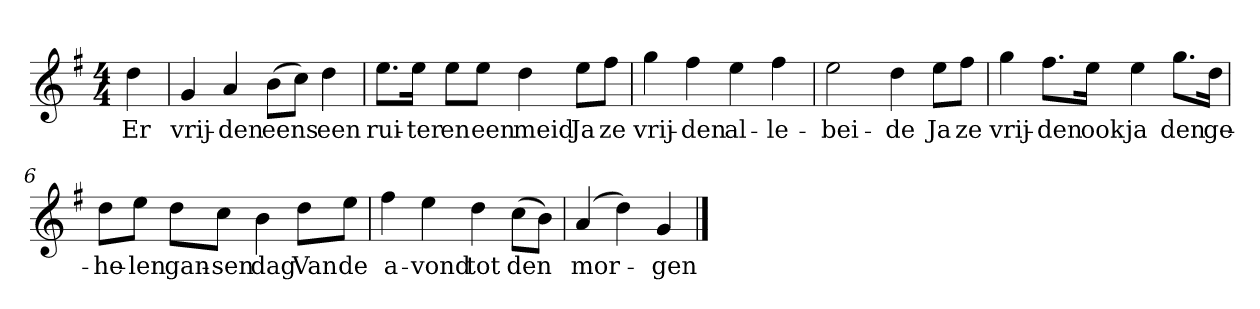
**kern	**text
*part1	*part1
*staff1	*staff1
*clefG2	*
*k[f#]	*
*G:	*
*M4/4	*
*MM120	*
=	=
4dd	Er
=1	=1
4g	vrij-
4a	-den
(8b\L	eens
8cc\J)	.
4dd	een
=2	=2
8.ee\L	rui-
16ee\Jk	-ter
8ee\L	en
8ee\J	een
4dd	meid
8ee\L	Ja
8ff#\J	ze
=3	=3
4gg	vrij-
4ff#	-den
4ee	al-
4ff#	-le-
=4	=4
2ee	-bei-
4dd	-de
8ee\L	Ja
8ff#\J	ze
=5	=5
4gg	vrij-
8.ff#\L	-den
16ee\Jk	ook
4ee	ja
8.gg\L	den
16dd\Jk	ge-
=6	=6
8dd\L	-he-
8ee\J	-len
8dd\L	gan-
8cc\J	-sen
4b	dag
8dd\L	Van
8ee\J	de
=7	=7
4ff#	a-
4ee	-vond
4dd	tot
(8cc\L	den
8b\J)	.
=8	=8
(4a	mor-
4dd)	.
4g	-gen
==	==
*-	*-
